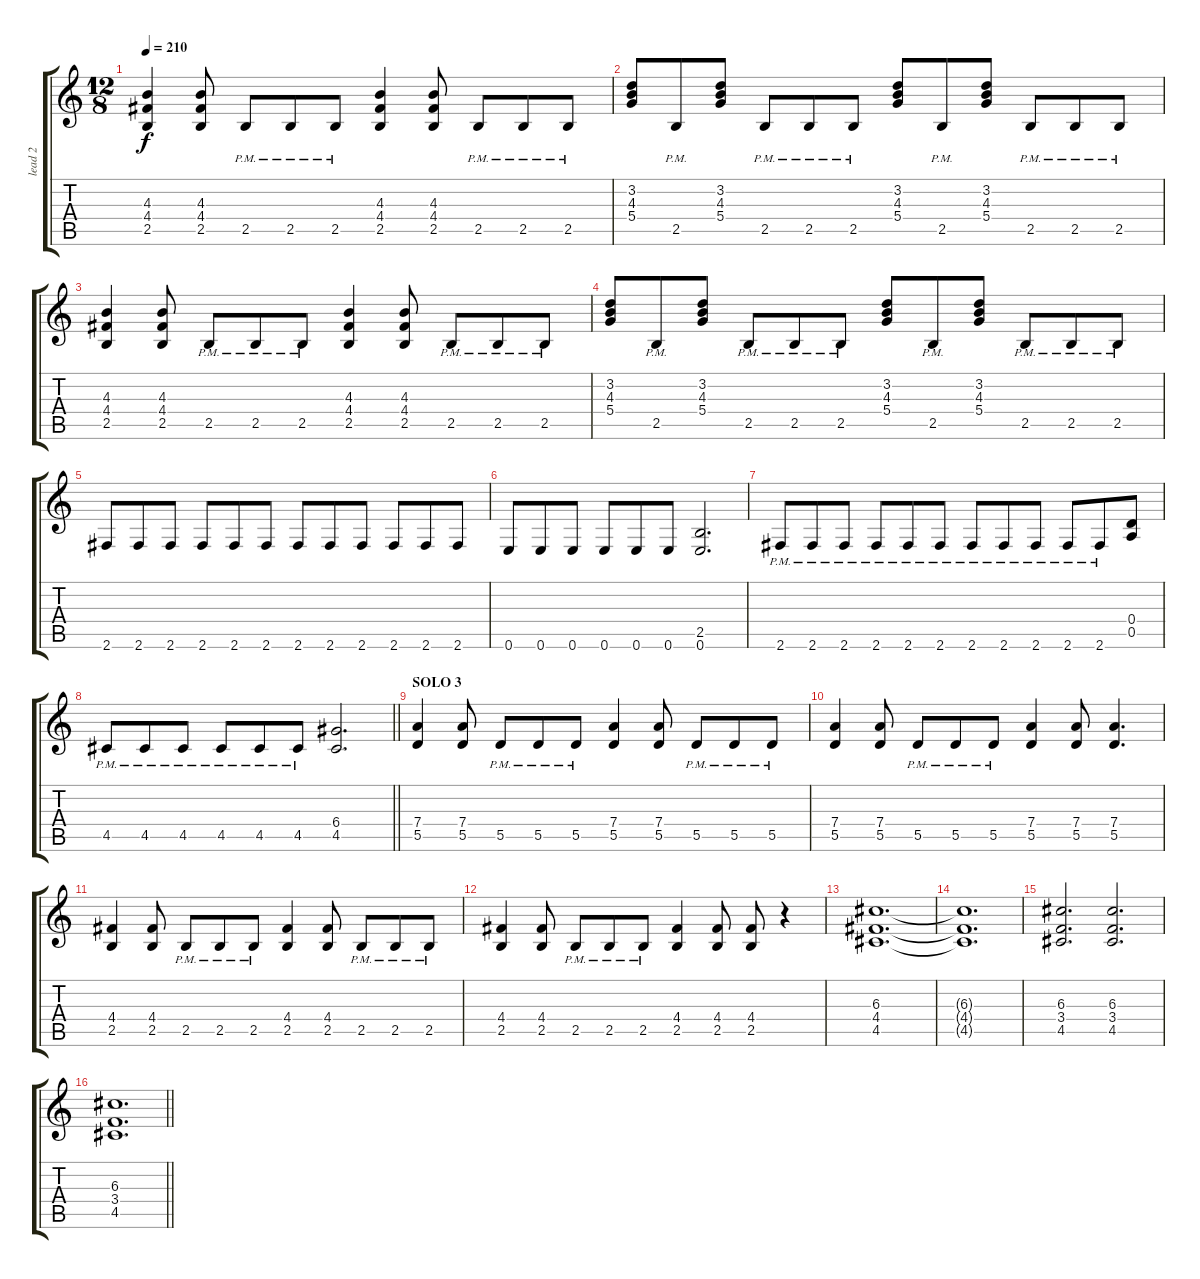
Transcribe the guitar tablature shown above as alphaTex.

\track ("lead 2" "lead 2") {instrument distortionguitar}
\staff {score tabs}
\tuning (E4 B3 G3 D3 A2 E2) {hide}
\ts (12 8)
\tempo 210
\clef g2
\ks c
(4.3 4.4 2.5).4{dy f} (4.3 4.4 2.5).8 2.5{pm}.8 2.5{pm}.8 2.5{pm}.8 (4.3 4.4 2.5).4 (4.3 4.4 2.5).8 2.5{pm}.8 2.5{pm}.8 2.5{pm}.8 |
(3.2 4.3 5.4).8 2.5{pm}.8 (3.2 4.3 5.4).8 2.5{pm}.8 2.5{pm}.8 2.5{pm}.8 (3.2 4.3 5.4).8 2.5{pm}.8 (3.2 4.3 5.4).8 2.5{pm}.8 2.5{pm}.8 2.5{pm}.8 |
(4.3 4.4 2.5).4 (4.3 4.4 2.5).8 2.5{pm}.8 2.5{pm}.8 2.5{pm}.8 (4.3 4.4 2.5).4 (4.3 4.4 2.5).8 2.5{pm}.8 2.5{pm}.8 2.5{pm}.8 |
(3.2 4.3 5.4).8 2.5{pm}.8 (3.2 4.3 5.4).8 2.5{pm}.8 2.5{pm}.8 2.5{pm}.8 (3.2 4.3 5.4).8 2.5{pm}.8 (3.2 4.3 5.4).8 2.5{pm}.8 2.5{pm}.8 2.5{pm}.8 |
2.6.8 2.6.8 2.6.8 2.6.8 2.6.8 2.6.8 2.6.8 2.6.8 2.6.8 2.6.8 2.6.8 2.6.8 |
0.6.8 0.6.8 0.6.8 0.6.8 0.6.8 0.6.8 (2.5 0.6).2{d} |
2.6{pm}.8 2.6{pm}.8 2.6{pm}.8 2.6{pm}.8 2.6{pm}.8 2.6{pm}.8 2.6{pm}.8 2.6{pm}.8 2.6{pm}.8 2.6{pm}.8 2.6{pm}.8 (0.4 0.5).8 |
\barLineRight lightlight
4.5{pm}.8 4.5{pm}.8 4.5{pm}.8 4.5{pm}.8 4.5{pm}.8 4.5{pm}.8 (6.4 4.5).2{d} |
\section ("" "SOLO 3")
(7.4 5.5).4 (7.4 5.5).8 5.5{pm}.8 5.5{pm}.8 5.5{pm}.8 (7.4 5.5).4 (7.4 5.5).8 5.5{pm}.8 5.5{pm}.8 5.5{pm}.8 |
(7.4 5.5).4 (7.4 5.5).8 5.5{pm}.8 5.5{pm}.8 5.5{pm}.8 (7.4 5.5).4 (7.4 5.5).8 (7.4 5.5).4{d} |
(4.4 2.5).4 (4.4 2.5).8 2.5{pm}.8 2.5{pm}.8 2.5{pm}.8 (4.4 2.5).4 (4.4 2.5).8 2.5{pm}.8 2.5{pm}.8 2.5{pm}.8 |
(4.4 2.5).4 (4.4 2.5).8 2.5{pm}.8 2.5{pm}.8 2.5{pm}.8 (4.4 2.5).4 (4.4 2.5).8 (4.4 2.5).8 r.4 |
(6.3 4.4 4.5).1{d} |
(6.3{t} 4.4{t} 4.5{t}).1{d} |
(6.3 3.4 4.5).2{d} (6.3 3.4 4.5).2{d} |
\barLineRight lightlight
(6.3 3.4 4.5).1{d}
